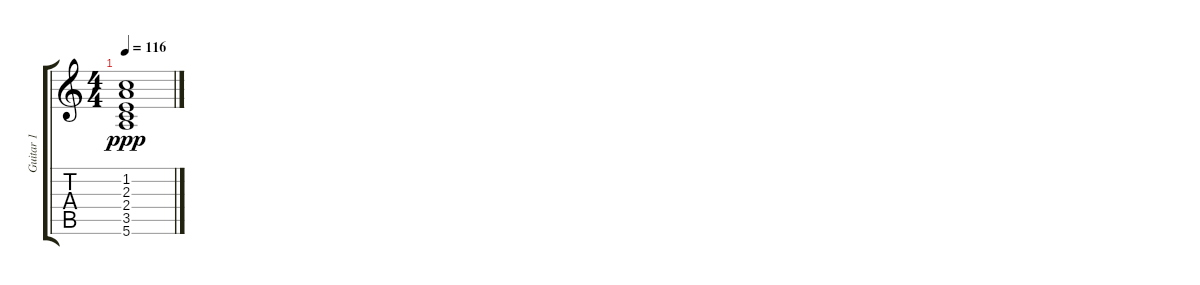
\track ("Guitar 1" "Guitar 1") {instrument electricguitarclean}
\staff {score tabs}
\tuning (E4 B3 G3 D3 A2 E2) {hide}
\ts (4 4)
\tempo 116
\clef g2
\ks c
(1.2 2.3 2.4 3.5 5.6).1{dy ppp}
